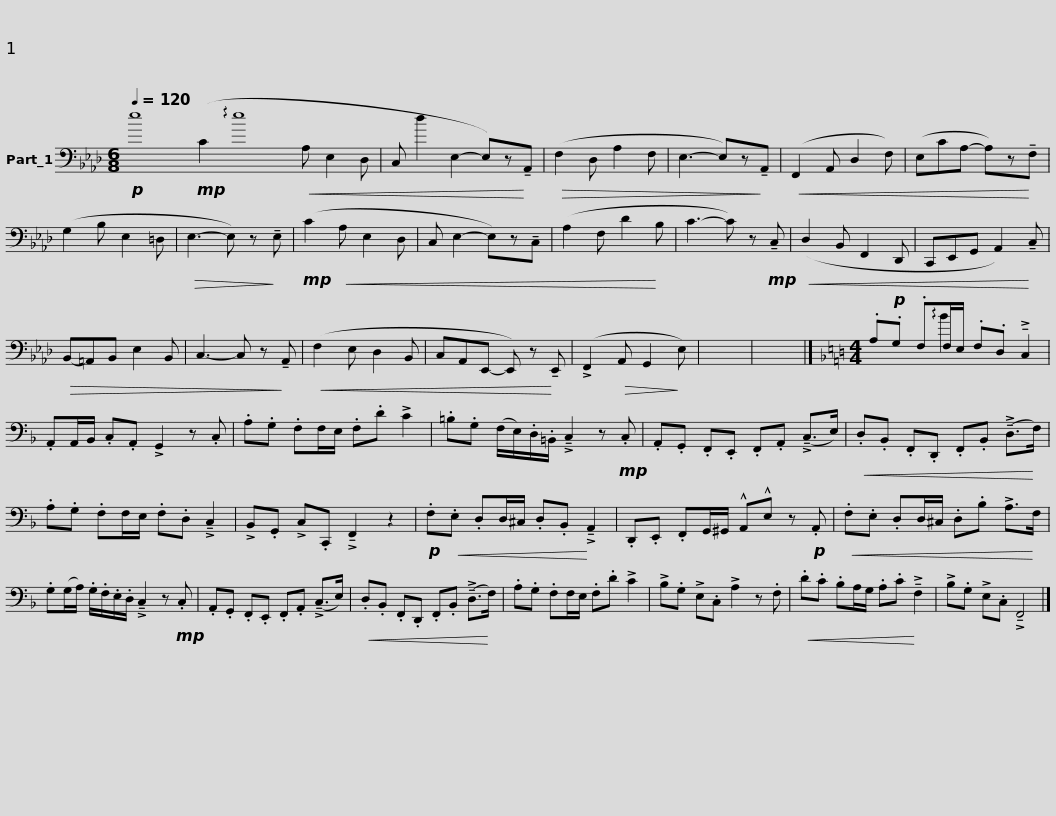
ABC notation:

X:1
%%score ( 1 2 )
L:1/8
Q:1/4=120
M:6/8
I:linebreak $
K:Ab
V:1 bass
V:2 bass
V:1
!p! e8!mp! (C2 !arpeggio!e8!<(! A, E,2 D, | C, d2 E,2- E,)z!<)!!tenuto!A,, |!>(! (F,2 D, A,2 F, | E,3- E,)z!>)!!tenuto!A,, |!<(! (F,,2 A,, D,2 F,) | %5
 (E,CA,- A,)z!<)!!tenuto!F, | (G,2 B, E,2 =D, |$!>(! E,3- E,) z!>)! !tenuto!E, |!mp! (C2!<(! A, E,2 D, | C, E,2- E,)z!tenuto!C, | %10
 (A,2 F, D2!<)! B, | C3- C) z!mp! !tenuto!C, |!<(! (D,2 B,, F,,2 D,, | C,,E,,G,, A,,2)!<)! !tenuto!C, |$!>(! B,,-=A,,B,, E,2 B,, | %15
 C,3- C, z!>)! !tenuto!A,, |!<(! (F,2 E, D,2 B,, | C,A,,E,,- E,,) z!<)! !tenuto!E,, | (!>!F,,2!>(! A,, G,,2!>)! E,) | x6 | %20
 x6 |]$[K:F][M:4/4] .A,!p!.G, .F,F,/E,/ .F,.D, !>!!tenuto!C,2 | .A,,A,,/B,,/ .C,.A,, !>!G,,2 z .C, | .A,.G, .F,F,/E,/ .F,.D !>!C2 | .=B,.G, (F,/E,/).D,/.=B,,/ !>!!tenuto!C,2 z!mp! .C, |$ %25
 .A,,.G,, .F,,.E,, .F,,.A,, (!>!!tenuto!C,>E,) |!<(! .D,.B,, .F,,.D,, .F,,.B,, (!>!!tenuto!D,>!<)!F,) | .A,.G, .F,F,/E,/ .F,.D, !>!!tenuto!C,2 | !>!B,,.G,, !>!C,.C,, !>!!tenuto!F,,2 z2 |!p! .F,!<(!.E, .D,D,/^C,/ .D,.B,,!<)! !>!!tenuto!A,,2 |$ %30
 .D,,.E,, .F,,G,,/^G,,/ !^!A,,!^!E, z!p! .A,, |!<(! .F,.E, .D,D,/^C,/ .D,.B, !>!A,>!<)!F, | .G,(G,/A,/) .G,/.F,/.E,/.D,/ !>!!tenuto!C,2 z!mp! .C, | .A,,.G,, .F,,.E,, .F,,.A,, (!>!!tenuto!C,>E,) |!<(! .D,.B,, .F,,.D,, .F,,.B,, (!>!!tenuto!D,>!<)!F,) |$ %35
 .A,.G, .F,F,/E,/ .F,.D !>!C2 | !>!B,.G, !>!E,.C, !>!A,2 z .F, |!<(! .D.C .B,A,/G,/ .A,.C!<)! !>!!tenuto!F,2 | !>!B,.G, !>!E,.C, !>!!tenuto!F,,4 |] %39
V:2
 x22 | x8 | x6 | x6 | x6 | %5
 x6 | x6 |$ x6 | x6 | x6 | %10
 x6 | x6 | x6 | x6 |$ x6 | %15
 x6 | x6 | x6 | x6 | x6 | %20
 x6 |]$[K:F][M:4/4] x3 !arpeggio!B2 x3 | x8 | x8 | x8 |$ %25
 x8 | x8 | x8 | x8 | x8 |$ %30
 x8 | x8 | x8 | x8 | x8 |$ %35
 x8 | x8 | x8 | x8 |] %39
